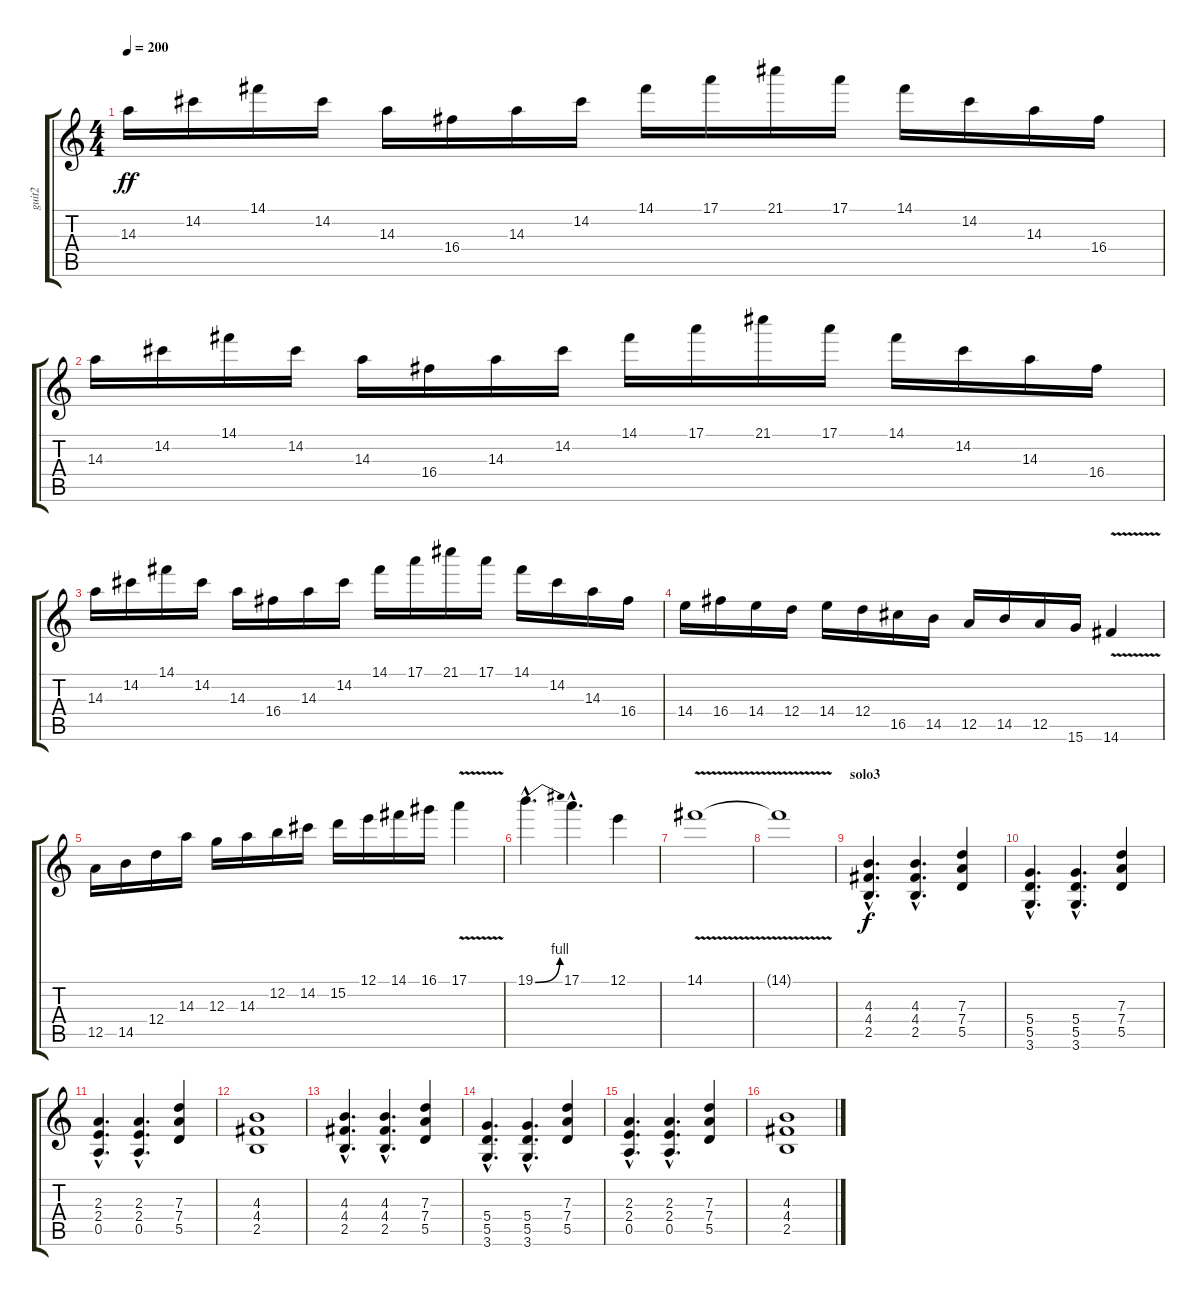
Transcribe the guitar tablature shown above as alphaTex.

\track ("guit2" "guit2") {instrument distortionguitar}
\staff {score tabs}
\tuning (E4 B3 G3 D3 A2 E2) {hide}
\ts (4 4)
\tempo 200
\clef g2
\ks c
14.3.16{dy ff} 14.2.16 14.1.16 14.2.16 14.3.16 16.4.16 14.3.16 14.2.16 14.1.16 17.1.16 21.1.16 17.1.16 14.1.16 14.2.16 14.3.16 16.4.16 |
14.3.16 14.2.16 14.1.16 14.2.16 14.3.16 16.4.16 14.3.16 14.2.16 14.1.16 17.1.16 21.1.16 17.1.16 14.1.16 14.2.16 14.3.16 16.4.16 |
14.3.16 14.2.16 14.1.16 14.2.16 14.3.16 16.4.16 14.3.16 14.2.16 14.1.16 17.1.16 21.1.16 17.1.16 14.1.16 14.2.16 14.3.16 16.4.16 |
14.4.16 16.4.16 14.4.16 12.4.16 14.4.16 12.4.16 16.5.16 14.5.16 12.5.16 14.5.16 12.5.16 15.6.16 14.6{v}.4 |
12.5.16 14.5.16 12.4.16 14.3.16 12.3.16 14.3.16 12.2.16 14.2.16 15.2.16 12.1.16 14.1.16 16.1.16 17.1{v}.4 |
19.1{be (bend 0 0 60 4) hac}.4{d} 17.1{hac}.4{d} 12.1.4 |
14.1{v}.1 |
14.1{t}.1 |
\section ("" "solo3")
(4.3{hac} 4.4{hac} 2.5{hac}).4{d dy f} (4.3{hac} 4.4{hac} 2.5{hac}).4{d} (7.3 7.4 5.5).4 |
(5.4{hac} 5.5{hac} 3.6{hac}).4{d} (5.4{hac} 5.5{hac} 3.6{hac}).4{d} (7.3 7.4 5.5).4 |
(2.3{hac} 2.4{hac} 0.5{hac}).4{d} (2.3{hac} 2.4{hac} 0.5{hac}).4{d} (7.3 7.4 5.5).4 |
(4.3 4.4 2.5).1 |
(4.3{hac} 4.4{hac} 2.5{hac}).4{d} (4.3{hac} 4.4{hac} 2.5{hac}).4{d} (7.3 7.4 5.5).4 |
(5.4{hac} 5.5{hac} 3.6{hac}).4{d} (5.4{hac} 5.5{hac} 3.6{hac}).4{d} (7.3 7.4 5.5).4 |
(2.3{hac} 2.4{hac} 0.5{hac}).4{d} (2.3{hac} 2.4{hac} 0.5{hac}).4{d} (7.3 7.4 5.5).4 |
(4.3 4.4 2.5).1
